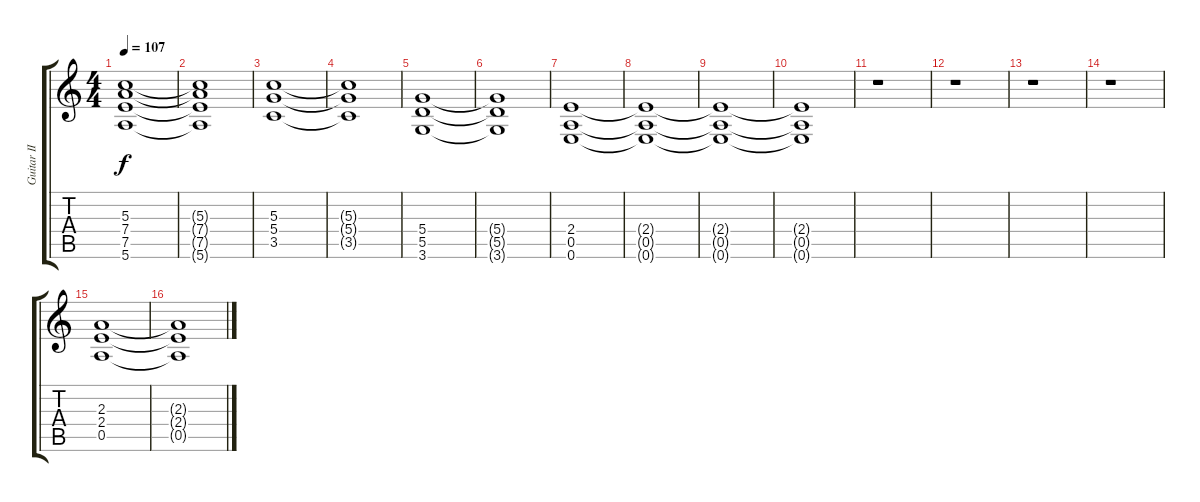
\track ("Guitar II" "Guitar II") {instrument distortionguitar}
\staff {score tabs}
\tuning (E4 B3 G3 D3 A2 E2) {hide}
\ts (4 4)
\tempo 107
\clef g2
\ks c
(5.3 7.4 7.5 5.6).1{dy f} |
(5.3{t} 7.4{t} 7.5{t} 5.6{t}).1 |
(5.3 5.4 3.5).1 |
(5.3{t} 5.4{t} 3.5{t}).1 |
(5.4 5.5 3.6).1 |
(5.4{t} 5.5{t} 3.6{t}).1 |
(2.4 0.5 0.6).1{volume 0} |
(2.4{t} 0.5{t} 0.6{t}).1 |
(2.4{t} 0.5{t} 0.6{t}).1 |
(2.4{t} 0.5{t} 0.6{t}).1 |
r.1 |
r.1 |
r.1 |
r.1{volume 11} |
(2.3 2.4 0.5).1{volume 0} |
(2.3{t} 2.4{t} 0.5{t}).1
